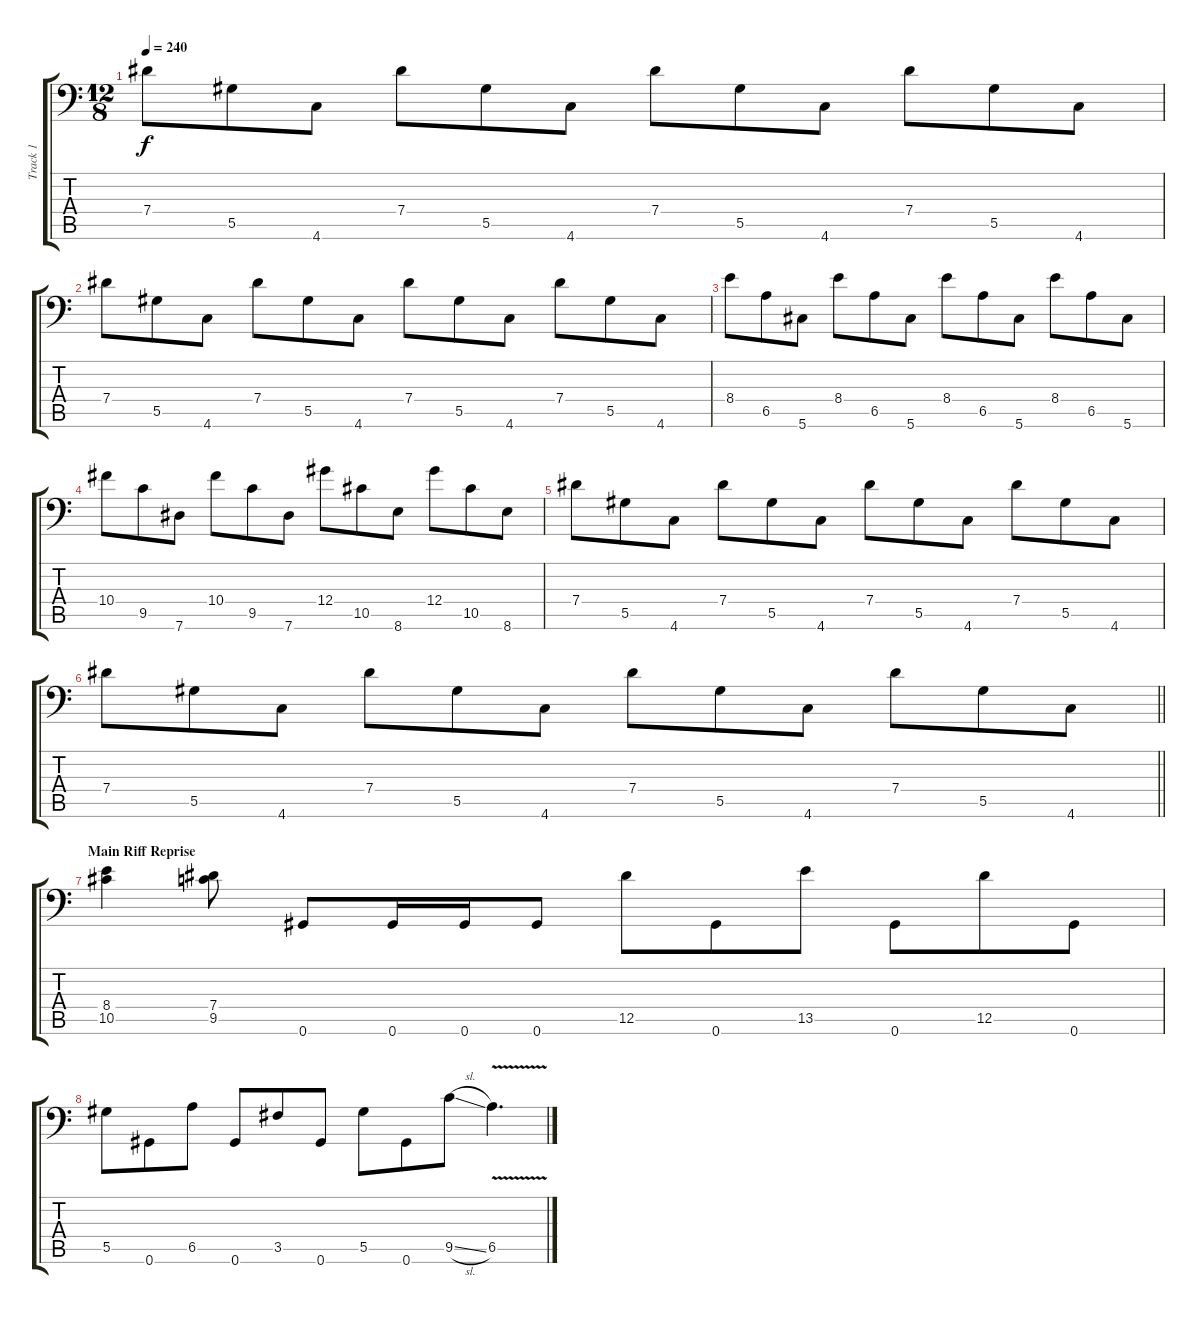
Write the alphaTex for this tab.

\track ("Track 1" "Track 1") {instrument distortionguitar}
\staff {score tabs}
\tuning (Bb3 F3 Db3 Ab2 Eb2 Ab1) {hide}
\ts (12 8)
\tempo 240
\clef f4
\ks c
7.4.8{dy f} 5.5.8 4.6.8 7.4.8 5.5.8 4.6.8 7.4.8 5.5.8 4.6.8 7.4.8 5.5.8 4.6.8 |
7.4.8 5.5.8 4.6.8 7.4.8 5.5.8 4.6.8 7.4.8 5.5.8 4.6.8 7.4.8 5.5.8 4.6.8 |
8.4.8 6.5.8 5.6.8 8.4.8 6.5.8 5.6.8 8.4.8 6.5.8 5.6.8 8.4.8 6.5.8 5.6.8 |
10.4.8 9.5.8 7.6.8 10.4.8 9.5.8 7.6.8 12.4.8 10.5.8 8.6.8 12.4.8 10.5.8 8.6.8 |
7.4.8 5.5.8 4.6.8 7.4.8 5.5.8 4.6.8 7.4.8 5.5.8 4.6.8 7.4.8 5.5.8 4.6.8 |
\barLineRight lightlight
7.4.8 5.5.8 4.6.8 7.4.8 5.5.8 4.6.8 7.4.8 5.5.8 4.6.8 7.4.8 5.5.8 4.6.8 |
\section ("" "Main Riff Reprise")
(8.4 10.5).4 (7.4 9.5).8 0.6.8 0.6.16 0.6.16 0.6.8 12.5.8 0.6.8 13.5.8 0.6.8 12.5.8 0.6.8 |
5.5.8 0.6.8 6.5.8 0.6.8 3.5.8 0.6.8 5.5.8 0.6.8 9.5{sl}.8 6.5{v}.4{d}
